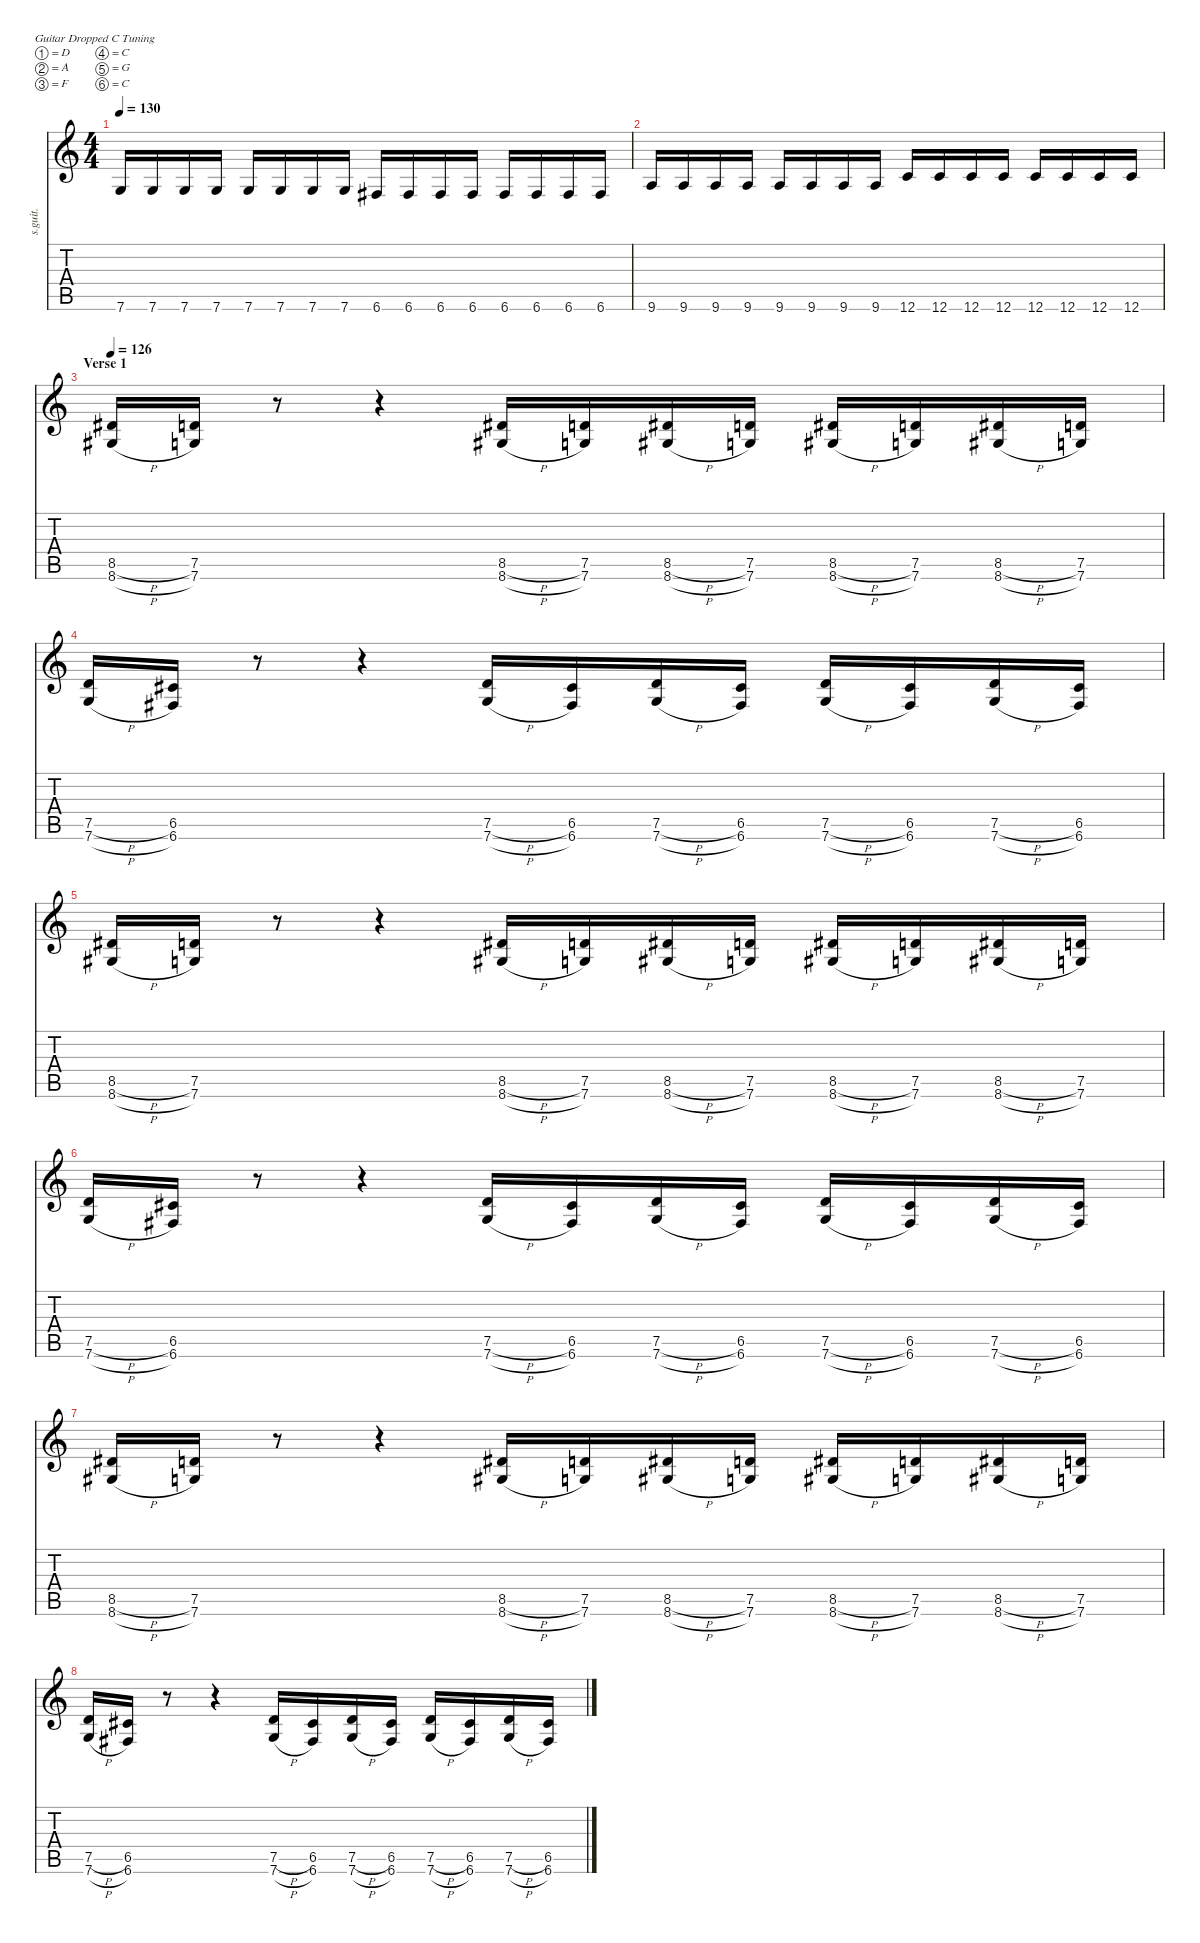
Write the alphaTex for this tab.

\defaultSystemsLayout 4
\hideDynamics
\bracketExtendMode nobrackets
\track ("Daron Malakian | Lead 1" "s.guit.") {instrument distortionguitar}
\staff {score tabs}
\tuning (D4 A3 F3 C3 G2 C2)
\ts (4 4)
\tempo 130
\clef g2
\ks c
7.6.16{lyrics (0 "") lyrics (1 "") lyrics (2 "") lyrics (3 "") lyrics (4 "") dy f} 7.6.16{lyrics (0 "") lyrics (1 "") lyrics (2 "") lyrics (3 "") lyrics (4 "")} 7.6.16{lyrics (0 "") lyrics (1 "") lyrics (2 "") lyrics (3 "") lyrics (4 "")} 7.6.16{lyrics (0 "") lyrics (1 "") lyrics (2 "") lyrics (3 "") lyrics (4 "")} 7.6.16{lyrics (0 "") lyrics (1 "") lyrics (2 "") lyrics (3 "") lyrics (4 "")} 7.6.16{lyrics (0 "") lyrics (1 "") lyrics (2 "") lyrics (3 "") lyrics (4 "")} 7.6.16{lyrics (0 "") lyrics (1 "") lyrics (2 "") lyrics (3 "") lyrics (4 "")} 7.6.16{lyrics (0 "") lyrics (1 "") lyrics (2 "") lyrics (3 "") lyrics (4 "")} 6.6{acc #}.16{lyrics (0 "") lyrics (1 "") lyrics (2 "") lyrics (3 "") lyrics (4 "")} 6.6{acc #}.16{lyrics (0 "") lyrics (1 "") lyrics (2 "") lyrics (3 "") lyrics (4 "")} 6.6{acc #}.16{lyrics (0 "") lyrics (1 "") lyrics (2 "") lyrics (3 "") lyrics (4 "")} 6.6{acc #}.16{lyrics (0 "") lyrics (1 "") lyrics (2 "") lyrics (3 "") lyrics (4 "")} 6.6{acc #}.16{lyrics (0 "") lyrics (1 "") lyrics (2 "") lyrics (3 "") lyrics (4 "")} 6.6{acc #}.16{lyrics (0 "") lyrics (1 "") lyrics (2 "") lyrics (3 "") lyrics (4 "")} 6.6{acc #}.16{lyrics (0 "") lyrics (1 "") lyrics (2 "") lyrics (3 "") lyrics (4 "")} 6.6{acc #}.16{lyrics (0 "") lyrics (1 "") lyrics (2 "") lyrics (3 "") lyrics (4 "")} |
9.6.16{lyrics (0 "") lyrics (1 "") lyrics (2 "") lyrics (3 "") lyrics (4 "")} 9.6.16{lyrics (0 "") lyrics (1 "") lyrics (2 "") lyrics (3 "") lyrics (4 "")} 9.6.16{lyrics (0 "") lyrics (1 "") lyrics (2 "") lyrics (3 "") lyrics (4 "")} 9.6.16{lyrics (0 "") lyrics (1 "") lyrics (2 "") lyrics (3 "") lyrics (4 "")} 9.6.16{lyrics (0 "") lyrics (1 "") lyrics (2 "") lyrics (3 "") lyrics (4 "")} 9.6.16{lyrics (0 "") lyrics (1 "") lyrics (2 "") lyrics (3 "") lyrics (4 "")} 9.6.16{lyrics (0 "") lyrics (1 "") lyrics (2 "") lyrics (3 "") lyrics (4 "")} 9.6.16{lyrics (0 "") lyrics (1 "") lyrics (2 "") lyrics (3 "") lyrics (4 "")} 12.6.16{lyrics (0 "") lyrics (1 "") lyrics (2 "") lyrics (3 "") lyrics (4 "")} 12.6.16{lyrics (0 "") lyrics (1 "") lyrics (2 "") lyrics (3 "") lyrics (4 "")} 12.6.16{lyrics (0 "") lyrics (1 "") lyrics (2 "") lyrics (3 "") lyrics (4 "")} 12.6.16{lyrics (0 "") lyrics (1 "") lyrics (2 "") lyrics (3 "") lyrics (4 "")} 12.6.16{lyrics (0 "") lyrics (1 "") lyrics (2 "") lyrics (3 "") lyrics (4 "")} 12.6.16{lyrics (0 "") lyrics (1 "") lyrics (2 "") lyrics (3 "") lyrics (4 "")} 12.6.16{lyrics (0 "") lyrics (1 "") lyrics (2 "") lyrics (3 "") lyrics (4 "")} 12.6.16{lyrics (0 "") lyrics (1 "") lyrics (2 "") lyrics (3 "") lyrics (4 "")} |
\section ("" "Verse 1")
\tempo 126
(8.5{h acc #} 8.6{h acc #}).16{lyrics (0 "") lyrics (1 "") lyrics (2 "") lyrics (3 "") lyrics (4 "")} (7.5 7.6).16{lyrics (0 "") lyrics (1 "") lyrics (2 "") lyrics (3 "") lyrics (4 "")} r.8 r.4 (8.5{h acc #} 8.6{h acc #}).16{lyrics (0 "") lyrics (1 "") lyrics (2 "") lyrics (3 "") lyrics (4 "")} (7.5 7.6).16{lyrics (0 "") lyrics (1 "") lyrics (2 "") lyrics (3 "") lyrics (4 "")} (8.5{h acc #} 8.6{h acc #}).16{lyrics (0 "") lyrics (1 "") lyrics (2 "") lyrics (3 "") lyrics (4 "")} (7.5 7.6).16{lyrics (0 "") lyrics (1 "") lyrics (2 "") lyrics (3 "") lyrics (4 "")} (8.5{h acc #} 8.6{h acc #}).16{lyrics (0 "") lyrics (1 "") lyrics (2 "") lyrics (3 "") lyrics (4 "")} (7.5 7.6).16{lyrics (0 "") lyrics (1 "") lyrics (2 "") lyrics (3 "") lyrics (4 "")} (8.5{h acc #} 8.6{h acc #}).16{lyrics (0 "") lyrics (1 "") lyrics (2 "") lyrics (3 "") lyrics (4 "")} (7.5 7.6).16{lyrics (0 "") lyrics (1 "") lyrics (2 "") lyrics (3 "") lyrics (4 "")} |
(7.5{h} 7.6{h}).16{lyrics (0 "") lyrics (1 "") lyrics (2 "") lyrics (3 "") lyrics (4 "")} (6.5{acc #} 6.6{acc #}).16{lyrics (0 "") lyrics (1 "") lyrics (2 "") lyrics (3 "") lyrics (4 "")} r.8 r.4 (7.5{h} 7.6{h}).16{lyrics (0 "") lyrics (1 "") lyrics (2 "") lyrics (3 "") lyrics (4 "")} (6.5{acc #} 6.6{acc #}).16{lyrics (0 "") lyrics (1 "") lyrics (2 "") lyrics (3 "") lyrics (4 "")} (7.5{h} 7.6{h}).16{lyrics (0 "") lyrics (1 "") lyrics (2 "") lyrics (3 "") lyrics (4 "")} (6.5{acc #} 6.6{acc #}).16{lyrics (0 "") lyrics (1 "") lyrics (2 "") lyrics (3 "") lyrics (4 "")} (7.5{h} 7.6{h}).16{lyrics (0 "") lyrics (1 "") lyrics (2 "") lyrics (3 "") lyrics (4 "")} (6.5{acc #} 6.6{acc #}).16{lyrics (0 "") lyrics (1 "") lyrics (2 "") lyrics (3 "") lyrics (4 "")} (7.5{h} 7.6{h}).16{lyrics (0 "") lyrics (1 "") lyrics (2 "") lyrics (3 "") lyrics (4 "")} (6.5{acc #} 6.6{acc #}).16{lyrics (0 "") lyrics (1 "") lyrics (2 "") lyrics (3 "") lyrics (4 "")} |
(8.5{h acc #} 8.6{h acc #}).16{lyrics (0 "") lyrics (1 "") lyrics (2 "") lyrics (3 "") lyrics (4 "")} (7.5 7.6).16{lyrics (0 "") lyrics (1 "") lyrics (2 "") lyrics (3 "") lyrics (4 "")} r.8 r.4 (8.5{h acc #} 8.6{h acc #}).16{lyrics (0 "") lyrics (1 "") lyrics (2 "") lyrics (3 "") lyrics (4 "")} (7.5 7.6).16{lyrics (0 "") lyrics (1 "") lyrics (2 "") lyrics (3 "") lyrics (4 "")} (8.5{h acc #} 8.6{h acc #}).16{lyrics (0 "") lyrics (1 "") lyrics (2 "") lyrics (3 "") lyrics (4 "")} (7.5 7.6).16{lyrics (0 "") lyrics (1 "") lyrics (2 "") lyrics (3 "") lyrics (4 "")} (8.5{h acc #} 8.6{h acc #}).16{lyrics (0 "") lyrics (1 "") lyrics (2 "") lyrics (3 "") lyrics (4 "")} (7.5 7.6).16{lyrics (0 "") lyrics (1 "") lyrics (2 "") lyrics (3 "") lyrics (4 "")} (8.5{h acc #} 8.6{h acc #}).16{lyrics (0 "") lyrics (1 "") lyrics (2 "") lyrics (3 "") lyrics (4 "")} (7.5 7.6).16{lyrics (0 "") lyrics (1 "") lyrics (2 "") lyrics (3 "") lyrics (4 "")} |
(7.5{h} 7.6{h}).16{lyrics (0 "") lyrics (1 "") lyrics (2 "") lyrics (3 "") lyrics (4 "")} (6.5{acc #} 6.6{acc #}).16{lyrics (0 "") lyrics (1 "") lyrics (2 "") lyrics (3 "") lyrics (4 "")} r.8 r.4 (7.5{h} 7.6{h}).16{lyrics (0 "") lyrics (1 "") lyrics (2 "") lyrics (3 "") lyrics (4 "")} (6.5{acc #} 6.6{acc #}).16{lyrics (0 "") lyrics (1 "") lyrics (2 "") lyrics (3 "") lyrics (4 "")} (7.5{h} 7.6{h}).16{lyrics (0 "") lyrics (1 "") lyrics (2 "") lyrics (3 "") lyrics (4 "")} (6.5{acc #} 6.6{acc #}).16{lyrics (0 "") lyrics (1 "") lyrics (2 "") lyrics (3 "") lyrics (4 "")} (7.5{h} 7.6{h}).16{lyrics (0 "") lyrics (1 "") lyrics (2 "") lyrics (3 "") lyrics (4 "")} (6.5{acc #} 6.6{acc #}).16{lyrics (0 "") lyrics (1 "") lyrics (2 "") lyrics (3 "") lyrics (4 "")} (7.5{h} 7.6{h}).16{lyrics (0 "") lyrics (1 "") lyrics (2 "") lyrics (3 "") lyrics (4 "")} (6.5{acc #} 6.6{acc #}).16{lyrics (0 "") lyrics (1 "") lyrics (2 "") lyrics (3 "") lyrics (4 "")} |
(8.5{h acc #} 8.6{h acc #}).16{lyrics (0 "") lyrics (1 "") lyrics (2 "") lyrics (3 "") lyrics (4 "")} (7.5 7.6).16{lyrics (0 "") lyrics (1 "") lyrics (2 "") lyrics (3 "") lyrics (4 "")} r.8 r.4 (8.5{h acc #} 8.6{h acc #}).16{lyrics (0 "") lyrics (1 "") lyrics (2 "") lyrics (3 "") lyrics (4 "")} (7.5 7.6).16{lyrics (0 "") lyrics (1 "") lyrics (2 "") lyrics (3 "") lyrics (4 "")} (8.5{h acc #} 8.6{h acc #}).16{lyrics (0 "") lyrics (1 "") lyrics (2 "") lyrics (3 "") lyrics (4 "")} (7.5 7.6).16{lyrics (0 "") lyrics (1 "") lyrics (2 "") lyrics (3 "") lyrics (4 "")} (8.5{h acc #} 8.6{h acc #}).16{lyrics (0 "") lyrics (1 "") lyrics (2 "") lyrics (3 "") lyrics (4 "")} (7.5 7.6).16{lyrics (0 "") lyrics (1 "") lyrics (2 "") lyrics (3 "") lyrics (4 "")} (8.5{h acc #} 8.6{h acc #}).16{lyrics (0 "") lyrics (1 "") lyrics (2 "") lyrics (3 "") lyrics (4 "")} (7.5 7.6).16{lyrics (0 "") lyrics (1 "") lyrics (2 "") lyrics (3 "") lyrics (4 "")} |
(7.5{h} 7.6{h}).16{lyrics (0 "") lyrics (1 "") lyrics (2 "") lyrics (3 "") lyrics (4 "")} (6.5{acc #} 6.6{acc #}).16{lyrics (0 "") lyrics (1 "") lyrics (2 "") lyrics (3 "") lyrics (4 "")} r.8 r.4 (7.5{h} 7.6{h}).16{lyrics (0 "") lyrics (1 "") lyrics (2 "") lyrics (3 "") lyrics (4 "")} (6.5{acc #} 6.6{acc #}).16{lyrics (0 "") lyrics (1 "") lyrics (2 "") lyrics (3 "") lyrics (4 "")} (7.5{h} 7.6{h}).16{lyrics (0 "") lyrics (1 "") lyrics (2 "") lyrics (3 "") lyrics (4 "")} (6.5{acc #} 6.6{acc #}).16{lyrics (0 "") lyrics (1 "") lyrics (2 "") lyrics (3 "") lyrics (4 "")} (7.5{h} 7.6{h}).16{lyrics (0 "") lyrics (1 "") lyrics (2 "") lyrics (3 "") lyrics (4 "")} (6.5{acc #} 6.6{acc #}).16{lyrics (0 "") lyrics (1 "") lyrics (2 "") lyrics (3 "") lyrics (4 "")} (7.5{h} 7.6{h}).16{lyrics (0 "") lyrics (1 "") lyrics (2 "") lyrics (3 "") lyrics (4 "")} (6.5{acc #} 6.6{acc #}).16{lyrics (0 "") lyrics (1 "") lyrics (2 "") lyrics (3 "") lyrics (4 "")}
